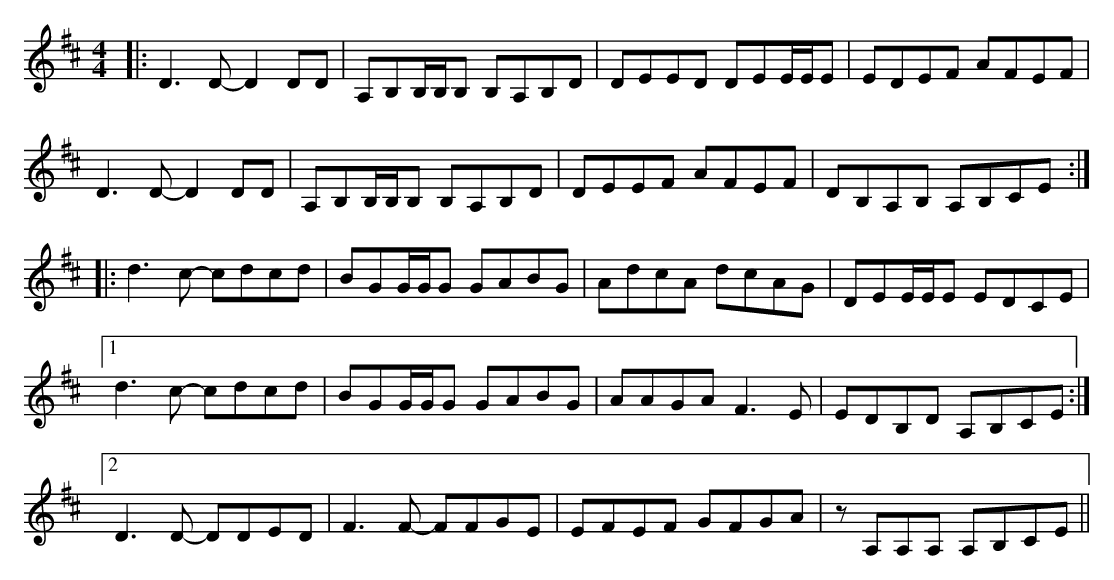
X:1
M:4/4
K:D
|:D3 D- D2 DD|A,B,B,/B,/B, B,A,B,D|DEED DEE/E/E|EDEF AFEF|
D3 D- D2 DD|A,B,B,/B,/B, B,A,B,D|DEEF AFEF|DB,A,B, A,B,CE:|
|:d3 c- cdcd|BGG/G/G GABG|AdcA dcAG|DEE/E/E EDCE|
[1 d3 c- cdcd|BGG/G/G GABG|AAGA F3 E|EDB,D A,B,CE:|
[2 D3 D- DDED|F3 F- FFGE|EFEF GFGA|zA,A,A, A,B,CE||
